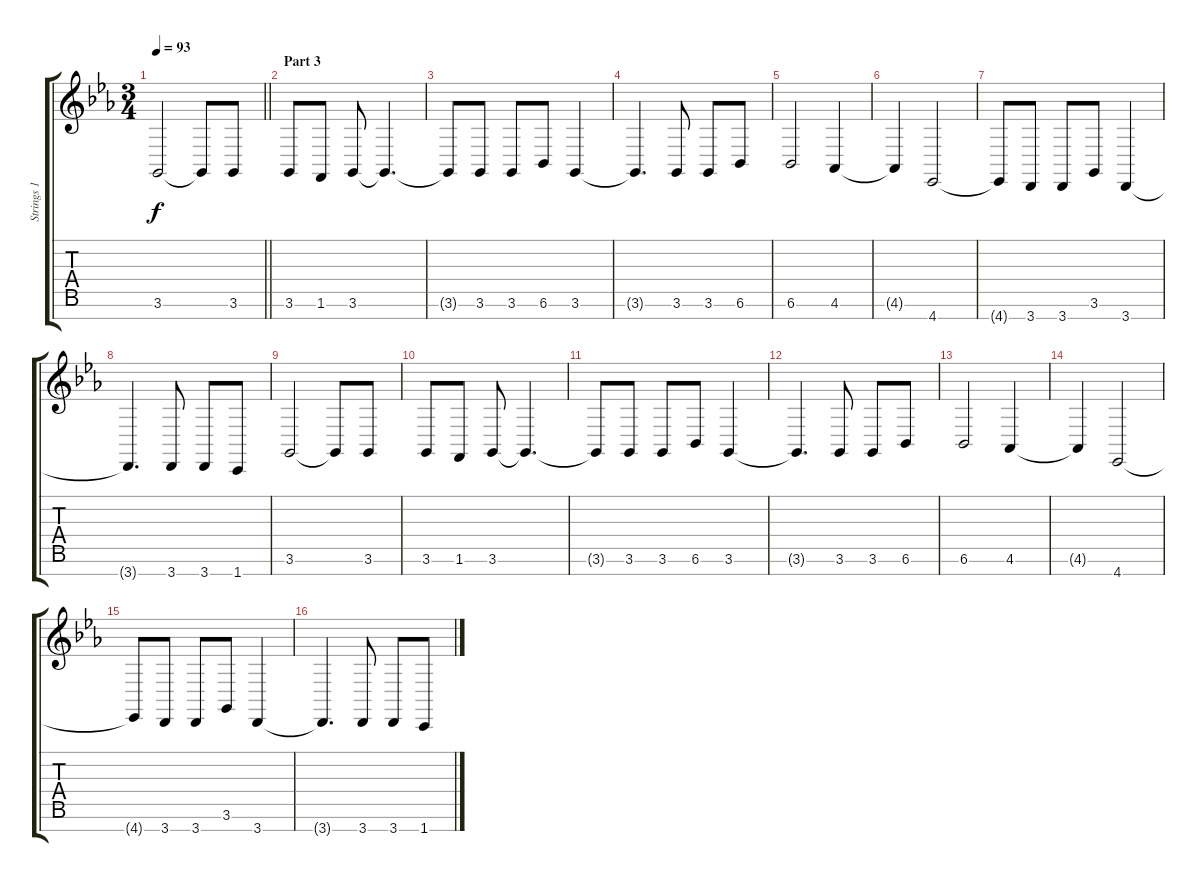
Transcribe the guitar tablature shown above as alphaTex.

\track ("Strings 1" "Strings 1") {instrument synthstrings1}
\staff {score tabs}
\tuning (E4 B3 G3 D3 A2 E2 B1) {hide}
\ts (3 4)
\tempo 93
\clef g2
\barLineRight lightlight
\ks cminor
3.6.2{dy f} 3.6{t}.8 3.6.8 |
\section ("" "Part 3")
3.6.8 1.6.8 3.6.8 3.6{t}.4{d} |
3.6{t}.8 3.6.8 3.6.8 6.6.8 3.6.4 |
3.6{t}.4{d} 3.6.8 3.6.8 6.6.8 |
6.6.2 4.6.4 |
4.6{t}.4 4.7.2 |
4.7{t}.8 3.7.8 3.7.8 3.6.8 3.7.4 |
3.7{t}.4{d} 3.7.8 3.7.8 1.7.8 |
3.6.2 3.6{t}.8 3.6.8 |
3.6.8 1.6.8 3.6.8 3.6{t}.4{d} |
3.6{t}.8 3.6.8 3.6.8 6.6.8 3.6.4 |
3.6{t}.4{d} 3.6.8 3.6.8 6.6.8 |
6.6.2 4.6.4 |
4.6{t}.4 4.7.2 |
4.7{t}.8 3.7.8 3.7.8 3.6.8 3.7.4 |
3.7{t}.4{d} 3.7.8 3.7.8 1.7.8
